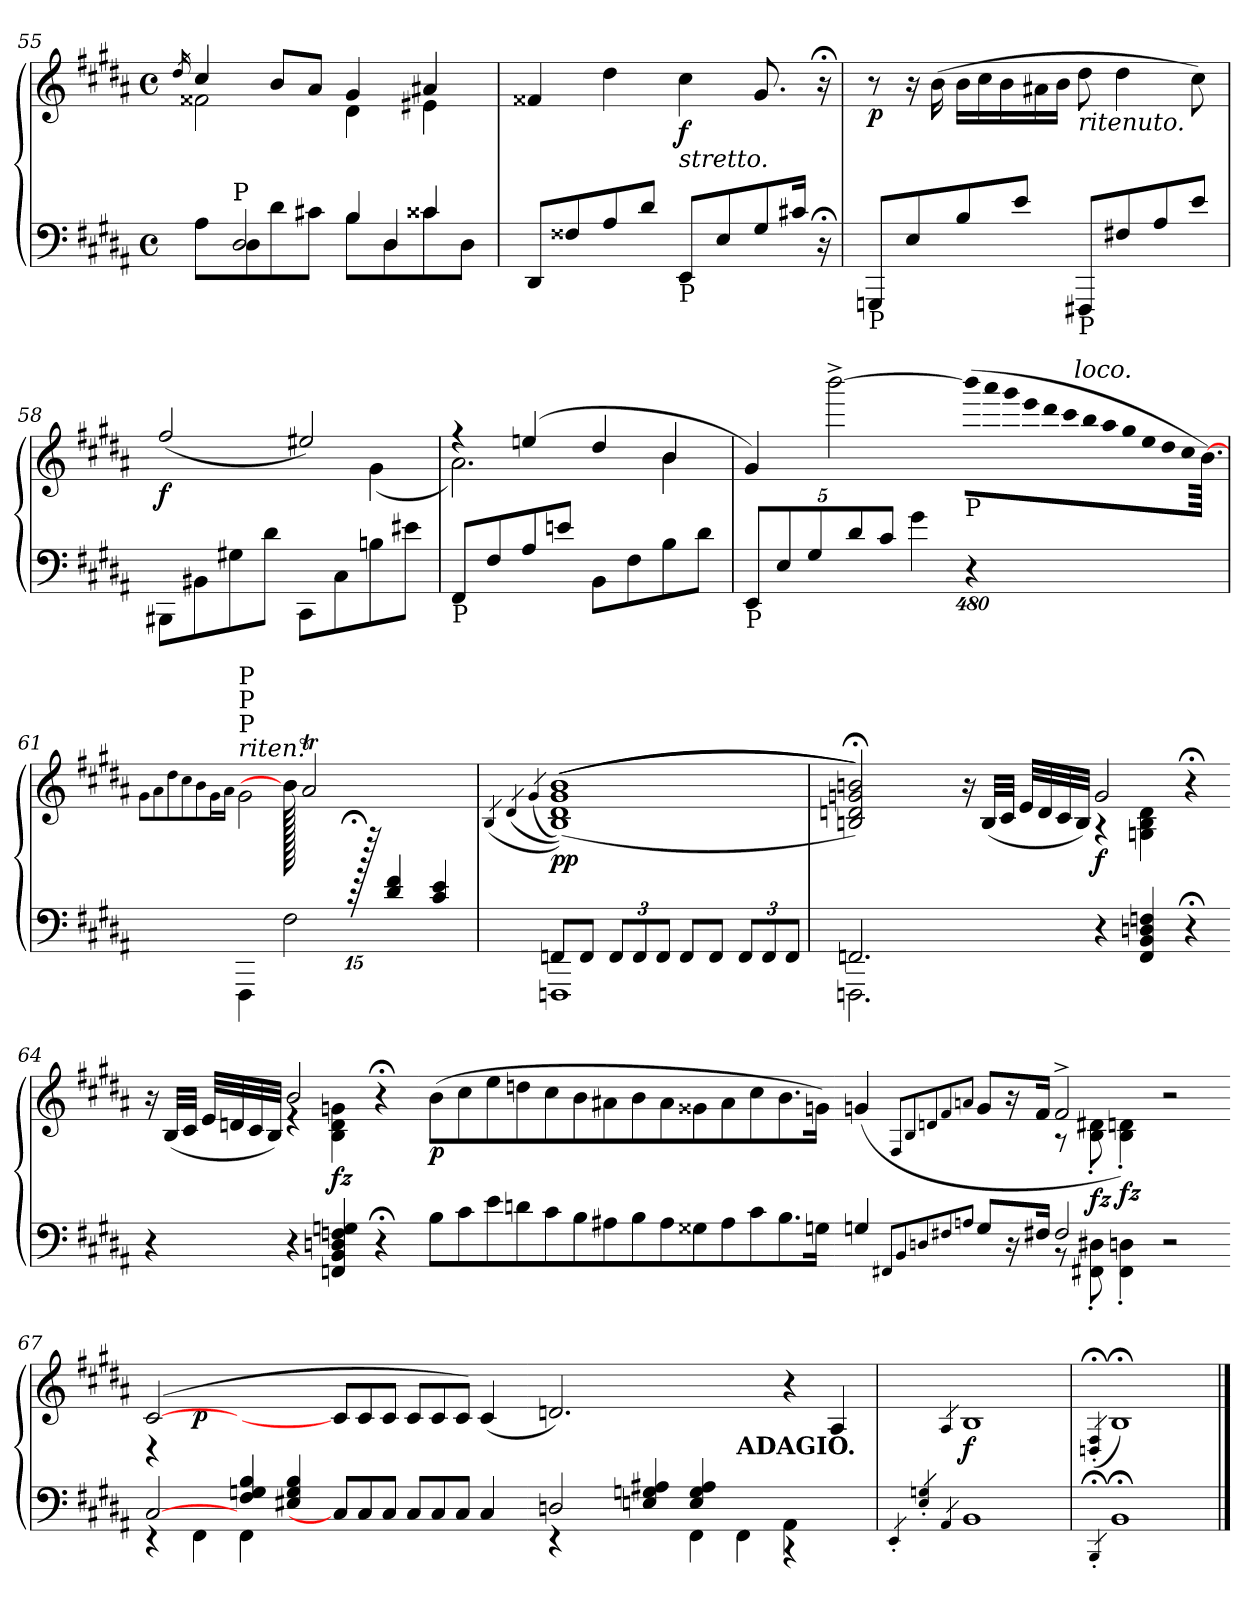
**kern	**kern	**dynam
*part1	*part1	*part1
*staff2	*staff1	*staff1/2
*clefF4	*clefG2	*
*k[f#c#g#d#a#]	*k[f#c#g#d#a#]	*
*B:	*B:	*
*M4/4	*M4/4	*
*met(c)	*met(c)	*
=55	=55	=55
.	16qdd#/	.
*^	*^	*
*	*^	*	*	*
2ryy	8ryy	8A#\L	4cc#/	2f##X\	.
!	!LO:TX:a:t=P	!	!	!	!
.	2D#/	8D#\	.	.	.
.	.	8d#\	8b/L	.	.
.	.	8c#X\J	8a#/J	.	.
4B/	.	8B\L	4g#/	4d#\	.
.	4D#/	8D#\	.	.	.
4c##X/	.	8c##\	4a#X/	4e#X\	.
.	8ryy	8D#\J	.	.	.
*	*	*	*v	*v	*
=56	=56	=56	=56	=56
!LO:TX:b:t=P	!	!	!	!
*v	*v	*v	*	*
8DD#/L	4f##X/	.
8F##X/	.	.
8A#/	4dd#\	.
8d#/J	.	.
!	!LO:TX:b:i:t=stretto.	!
!LO:TX:b:t=P	!	!
!	!	!LO:DY:b
8EE/L	4cc#\	f
8E/	.	.
8G#/	8.g#/	.
16c#X/Jk	.	.
16r;	16r;	.
!!LO:LB:g=z
=57	=57	=57
!LO:TX:b:t=P	!	!
!	!	!LO:DY:b
8GGGn/L	8r	p
8E/	16r	.
.	(>16b\	.
*	*Xtuplet	*
8B/	20b\LL	.
.	20cc#\	.
.	20b\	.
8e/J	.	.
.	20a#X\	.
.	20b\JJ	.
!	!LO:TX:b:i:t=ritenuto.	!
!LO:TX:b:t=P	!	!
8FFF#X/L	8dd#\	.
8F#X/	4dd#\	.
8A#/	.	.
8e/J	8cc#\)	.
=58	=58	=58
*	*^	*
!	!	!	!LO:DY:b
8BBB#X\L	(>2ff#/	2.ryy	f
8BB#X\	.	.	.
8G#X\	.	.	.
8d#\J	.	.	.
8CC#\L	2ee#X/)	.	.
8C#\	.	.	.
8Bn\	.	(>4g#\	.
8e#X\J	.	.	.
=59	=59	=59	=59
!LO:TX:b:t=P	!	!	!
8FF#/L	4r	2.a#\)	.
8F#/	.	.	.
8A#/	(>4een/	.	.
8en/J	.	.	.
8BB\L	4dd#/	.	.
8F#\	.	.	.
8B\	4b/	4b\	.
8d#\J	.	.	.
*	*v	*v	*
!!LO:LB:g=z
=60	=60	=60
1920ryy	4g#/)	.
*Xbrackettup	*	*
!LO:TX:b:t=P	!	!
10EE/L	.	.
10E/	.	.
10G#/	.	.
.	[2bbb^\	.
10d#/	.	.
10c#/J	.	.
4g#\	.	.
!	!LO:TX:b:t=P	!
!	!LO:N:vis=32	!
.	(>1920%37bbb!\LLL]	.
1920%479r	.	.
!	!LO:N:vis=32	!
.	1920%37aaa#!\	.
!	!LO:N:vis=32	!
.	1920%37ggg#!\	.
!	!LO:N:vis=32	!
.	1920%37eee!\	.
!	!LO:N:vis=32	!
.	1920%37ddd#!\	.
!	!LO:N:vis=32	!
.	1920%37ccc#!\	.
!	!LO:TX:a:i:t=loco.	!
!	!LO:N:vis=32	!
.	1920%37bb!\	.
!	!LO:N:vis=32	!
.	1920%37aa#!\	.
!	!LO:N:vis=32	!
.	1920%37gg#!\	.
!	!LO:N:vis=32	!
.	1920%37ee!\	.
!	!LO:N:vis=32	!
.	1920%37dd#!\	.
!	!LO:N:vis=32	!
.	1920%37cc#!\	.
.	[80.b!\JJJ)	.
=61	=61	=61
*	*^	*
.	.	8qg#\L	.
.	.	8qa#\	.
.	.	8qdd#\	.
.	.	8qcc#\	.
.	.	8qb\	.
.	.	16qg#\L	.
.	.	16qa#\JJ	.
*^	*	*	*
!	!	!LO:TX:a:i:t=riten.	!	!
!	!	!LO:TX:a:t=P	!	!
!	!	!LO:TX:a:t=P	!	!
!	!	!LO:TX:a:t=P	!	!
2ryy	4FFF#\	4ryy	2g#\	.
.	2F#\	1920b!\]	.	.
.	.	2a#t/	.	.
1920r;	.	.	2ryy	.
4d#/ 4f#/	.	.	.	.
.	4ryy	.	.	.
4c#/ 4e/	.	4ryy	.	.
.	1920ryy	.	1920ryy	.
*	*	*v	*v	*
=62	=62	=62	=62
.	.	(<4qB/	.
.	.	(<4qd#/	.
.	.	(<4qg#/	.
!	!	!	!LO:DY:b
8FFn/L	1FFFn	(<(<(>(>1B 1d# 1g# 1b)))	pp
8FF/J	.	.	.
12FF/L	.	.	.
12FF/	.	.	.
12FF/J	.	.	.
8FF/L	.	.	.
8FF/J	.	.	.
12FF/L	.	.	.
12FF/	.	.	.
12FF/J	.	.	.
!!LO:LB:g=z
=63	=63	=63	=63
*	*	*^	*
*	*	*	*^	*
2.FFn/	2.FFFn	2Bn/; 2dn/; 2gn/; 2bn/;))))	2.ryy	2ryy	.
.	.	4ryy	.	4ryy	.
4ryy	4ryy	16r	4ryy	16ryy	.
.	.	(<32B/LLL	.	16ryy	.
.	.	32c#/JJJ	.	.	.
.	.	32e/LLL	.	8ryy	.
.	.	32d/	.	.	.
.	.	32c#/	.	.	.
.	.	32B/JJJ)	.	.	.
!	!	!	!	!	!LO:DY:b
4r	4ryy	2g/	4r	4ryy	f
4FF/ 4BB/ 4Dn/ 4Fn/	4ryy	.	4Gn\ 4B\ 4d\	4ryy	.
4r;	4ryy	4r;	4ryy	4ryy	.
*v	*v	*	*	*	*
=64-	=64-	=64-	=64-	=64-
4r	16r	4ryy	16ryy	.
.	(<32B/LLL	.	16ryy	.
.	32c#/JJJ	.	.	.
.	32e/LLL	.	8ryy	.
.	32dn/	.	.	.
.	32c#/	.	.	.
.	32B/JJJ)	.	.	.
4r	2b/	4re	4ryy	.
!	!	!	!	!LO:DY:b
4FFn/ 4BB/ 4Dn/ 4Fn/ 4Gn/	.	4B\ 4d\ 4gn\	4ryy	fz
4r;	4r;	4ryy	4ryy	.
!!LO:PB:g=z
=65-	=65-	=65-	=65-	=65-
!	!	!	!	!LO:DY:b
*	*v	*v	*v	*
8B\L	(>8b\L	p
8c#\	8cc#\	.
8e\	8ee\	.
8dn\	8ddn\	.
8c#\	8cc#\	.
8B\	8b\	.
8A#X\	8a#X\	.
8B\	8b\	.
8A#\	8a#\	.
8G##X\	8g##X\	.
8A#\	8a#\	.
8c#\	8cc#\	.
8.B\	8.b\	.
16Gn\Jk	16gn\Jk)	.
=66-	=66-	=66-
*^	*^	*
4Gn/	4ryy	(>4gn/	4ryy	.
8qFF#/L	.	8qF#/L	.	.
8qBB/	.	8qB/	.	.
8qDn/	.	8qdn/	.	.
8qF#/	.	8qf#/	.	.
8qAn/J	.	8qan/J	.	.
8G/L	4ryy	8g/L	4ryy	.
16r	.	16r	.	.
16F#/Jk	.	16f#/Jk	.	.
2F#/	8r	2f#^/	8r	.
!	!	!	!	!LO:DY:b
.	8FF#\' 8D#X\'	.	8B\' 8d#X\'	fz
!	!	!	!	!LO:DY:b
.	4FF#\' 4Dn\'	.	4B\' 4dn\')	fz
2r	2ryy	2r	2ryy	.
!!LO:LB:g=z	!!
=67-	=67-	=67-	=67-	=67-
[2C#/	4r	(<[2c#/	4r	.
!	!	!	!	!LO:DY:b
.	4FF#\	.	2ryy	p
4F#/ 4Gn/ 4B/	4FF#\	2ryy	.	.
4E#X/ 4G/ 4B/	4ryy	.	4ryy	.
*Xtuplet	*	*	*	*
12C#/L]	2.ryy	12c#/L]	2.ryy	.
12C#/	.	12c#/	.	.
12C#/J	.	12c#/J	.	.
12C#/L	.	12c#/L	.	.
12C#/	.	12c#/	.	.
12C#/J	.	12c#/J)	.	.
4C#/	.	(<4c#/	.	.
=68-	=68-	=68-	=68-	=68-
2Dn/	4r	2.dn/)	1ryy	.
.	2ryy	.	.	.
4En/ 4Gn/ 4A#X/	.	.	.	.
4E/ 4G/ 4A#/	4FF#\	2ryy	.	.
!	!	!	!LO:TX:b:B:t=ADAGIO.	!
4ryy	4FF#\	.	2.ryy	.
4AA#\	4r	4r	.	.
4ryy	4ryy	(>4A#/	.	.
*v	*v	*	*	*
*	*v	*v	*
=69	=69	=69
4qEE'/	.	.
4qE/' 4qGn/')	.	.
4qAA#/	4qA#/	.
!	!	!LO:DY:b
1BB	1B	f
=70	=70	=70
4qBBB;<'/	(>4qDn/;' 4qF#/;'	.
1BB;<	1B;)	.
==	==	==
*-	*-	*-
